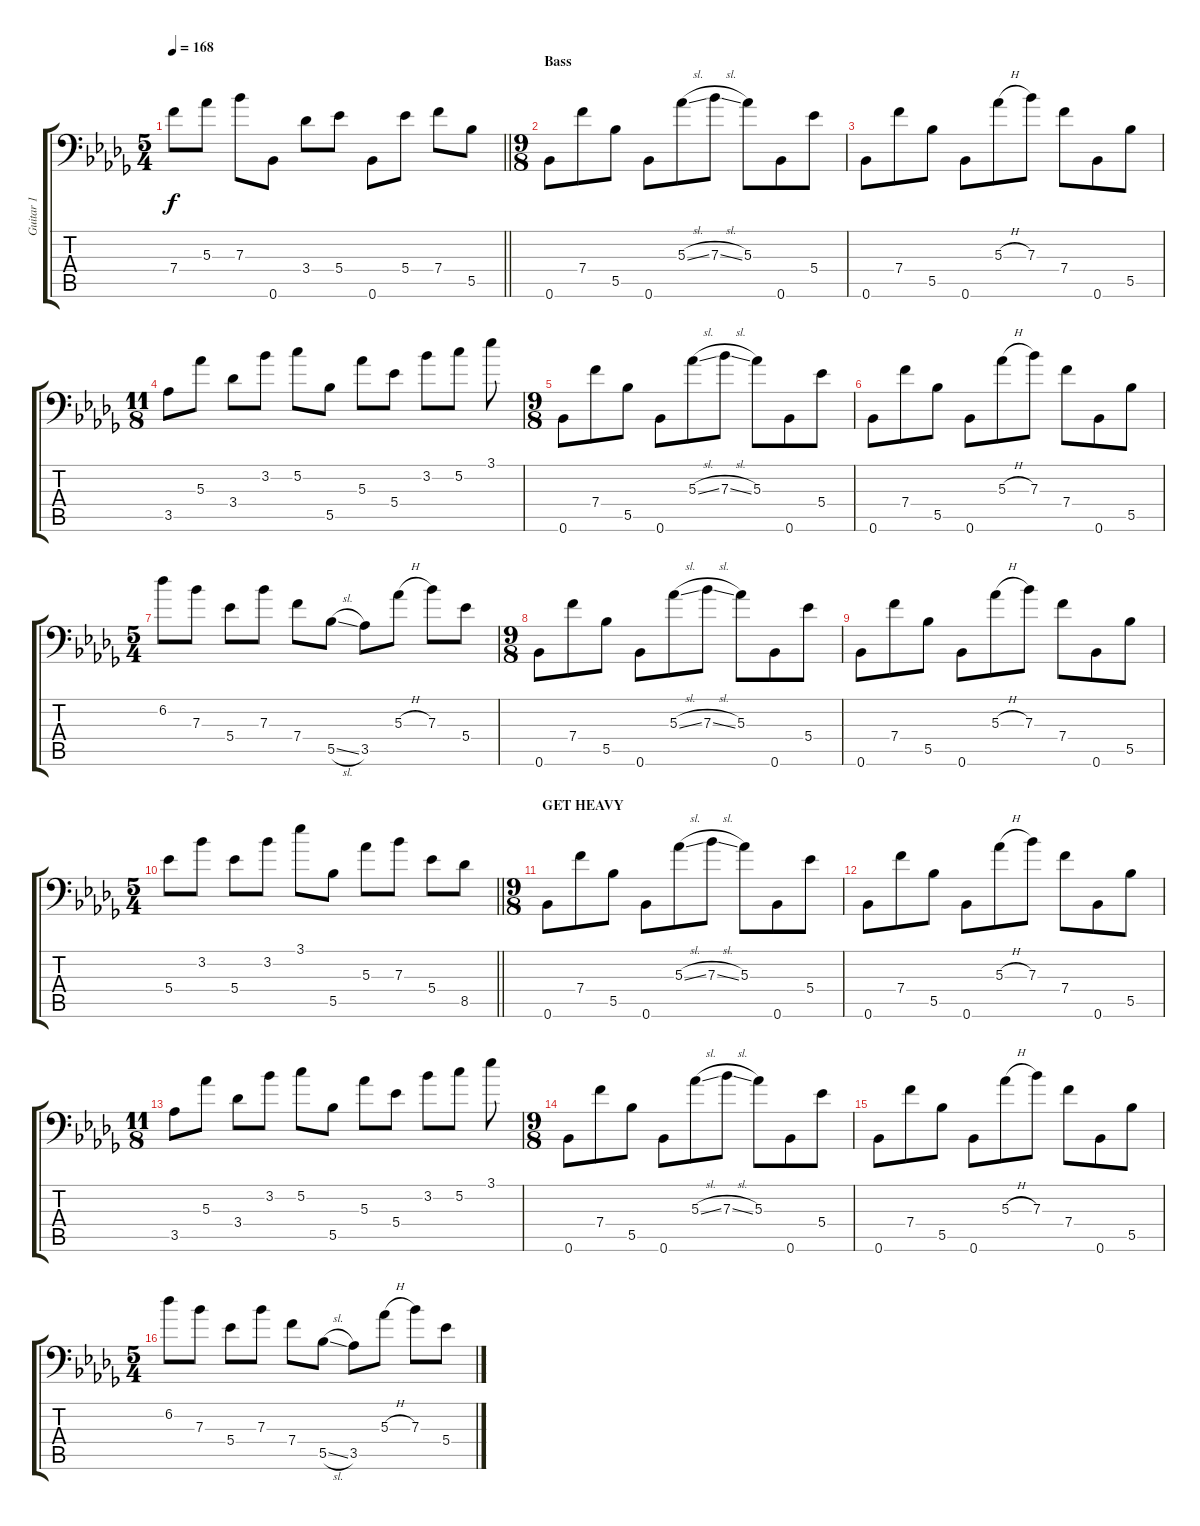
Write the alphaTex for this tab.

\track ("Guitar 1" "Guitar 1") {instrument electricguitarjazz}
\staff {score tabs}
\tuning (C4 G3 Eb3 Bb2 F2 Bb1) {hide}
\ts (5 4)
\tempo 168
\clef f4
\barLineRight lightlight
\ks bbminor
7.4.8{dy f} 5.3.8 7.3.8 0.6.8 3.4.8 5.4.8 0.6.8 5.4.8 7.4.8 5.5.8 |
\ts (9 8)
\section ("" "Bass")
0.6.8 7.4.8 5.5.8 0.6.8 5.3{sl}.8 7.3{sl}.8 5.3.8 0.6.8 5.4.8 |
0.6.8 7.4.8 5.5.8 0.6.8 5.3{h}.8 7.3.8 7.4.8 0.6.8 5.5.8 |
\ts (11 8)
3.5.8 5.3.8 3.4.8 3.2.8 5.2.8 5.5.8 5.3.8 5.4.8 3.2.8 5.2.8 3.1.8 |
\ts (9 8)
0.6.8 7.4.8 5.5.8 0.6.8 5.3{sl}.8 7.3{sl}.8 5.3.8 0.6.8 5.4.8 |
0.6.8 7.4.8 5.5.8 0.6.8 5.3{h}.8 7.3.8 7.4.8 0.6.8 5.5.8 |
\ts (5 4)
6.2.8 7.3.8 5.4.8 7.3.8 7.4.8 5.5{sl}.8 3.5.8 5.3{h}.8 7.3.8 5.4.8 |
\ts (9 8)
0.6.8 7.4.8 5.5.8 0.6.8 5.3{sl}.8 7.3{sl}.8 5.3.8 0.6.8 5.4.8 |
0.6.8 7.4.8 5.5.8 0.6.8 5.3{h}.8 7.3.8 7.4.8 0.6.8 5.5.8 |
\ts (5 4)
\barLineRight lightlight
5.4.8 3.2.8 5.4.8 3.2.8 3.1.8 5.5.8 5.3.8 7.3.8 5.4.8 8.5.8 |
\ts (9 8)
\section ("" "GET HEAVY")
0.6.8 7.4.8 5.5.8 0.6.8 5.3{sl}.8 7.3{sl}.8 5.3.8 0.6.8 5.4.8 |
0.6.8 7.4.8 5.5.8 0.6.8 5.3{h}.8 7.3.8 7.4.8 0.6.8 5.5.8 |
\ts (11 8)
3.5.8 5.3.8 3.4.8 3.2.8 5.2.8 5.5.8 5.3.8 5.4.8 3.2.8 5.2.8 3.1.8 |
\ts (9 8)
0.6.8 7.4.8 5.5.8 0.6.8 5.3{sl}.8 7.3{sl}.8 5.3.8 0.6.8 5.4.8 |
0.6.8 7.4.8 5.5.8 0.6.8 5.3{h}.8 7.3.8 7.4.8 0.6.8 5.5.8 |
\ts (5 4)
6.2.8 7.3.8 5.4.8 7.3.8 7.4.8 5.5{sl}.8 3.5.8 5.3{h}.8 7.3.8 5.4.8
